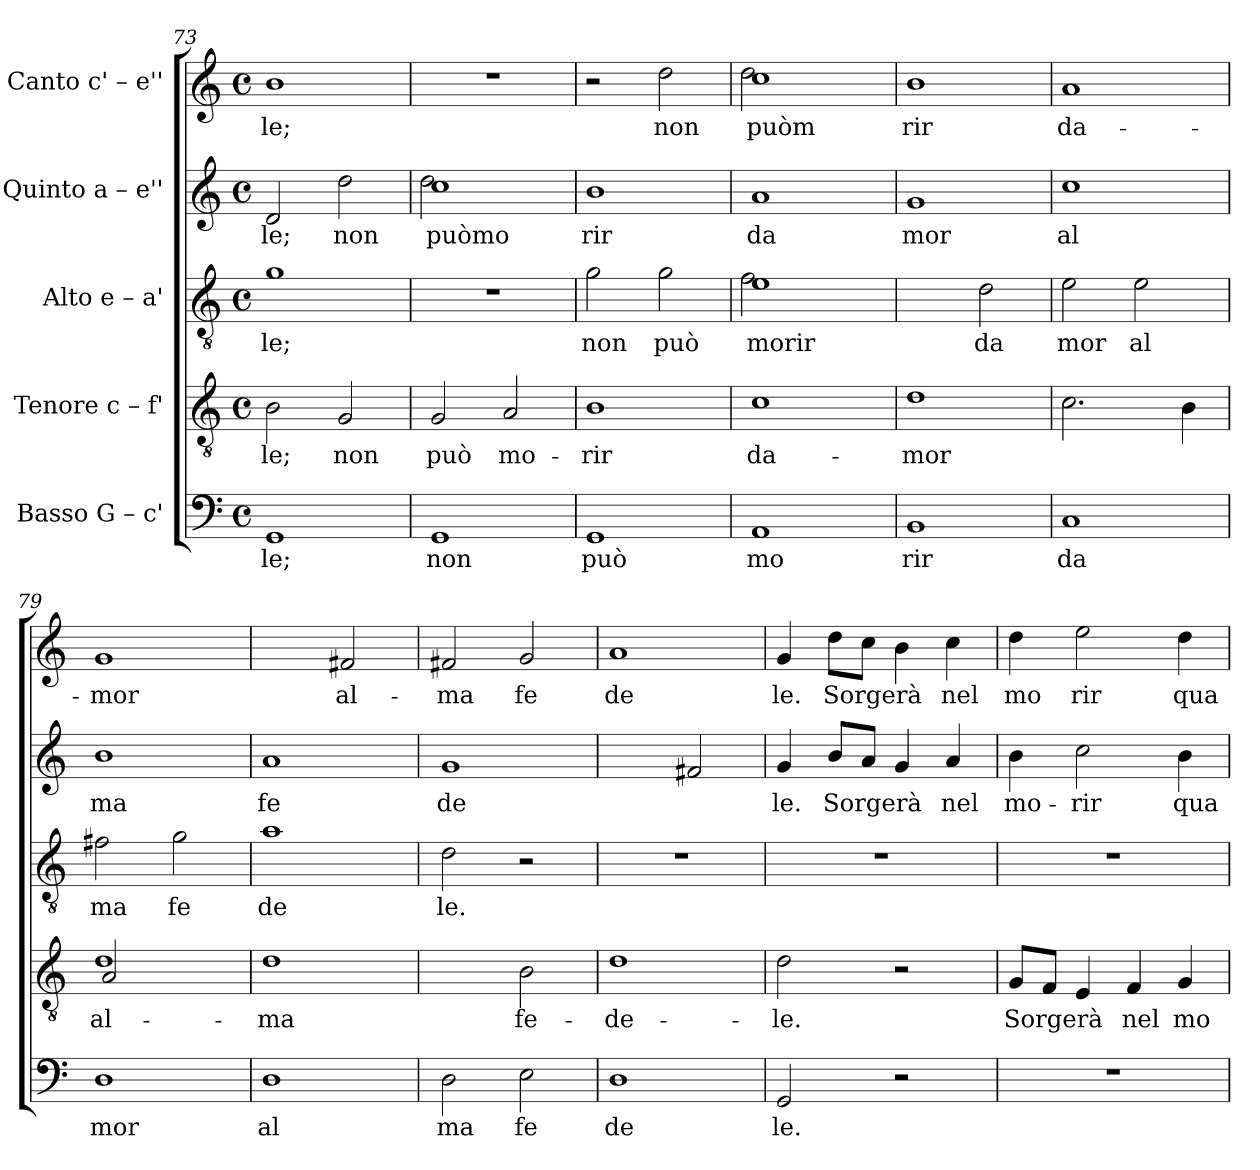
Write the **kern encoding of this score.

**kern	**text	**kern	**text	**kern	**text	**kern	**text	**kern	**text
*part5	*part5	*part4	*part4	*part3	*part3	*part2	*part2	*part1	*part1
*staff5	*staff5	*staff4	*staff4	*staff3	*staff3	*staff2	*staff2	*staff1	*staff1
*I"Basso  G – c'	*	*I"Tenore  c – f'	*	*I"Alto  e – a'	*	*I"Quinto  a – e''	*	*I"Canto  c' – e''	*
*clefF4	*	*clefGv2	*	*clefGv2	*	*clefG2	*	*clefG2	*
*k[]	*	*k[]	*	*k[]	*	*k[]	*	*k[]	*
*C:	*	*C:	*	*C:	*	*C:	*	*C:	*
*M4/4	*	*M4/4	*	*M4/4	*	*M4/4	*	*M4/4	*
*met(c)	*	*met(c)	*	*met(c)	*	*met(c)	*	*met(c)	*
=73	=73	=73	=73	=73	=73	=73	=73	=73	=73
!	!LO:LY:b:rj	!	!LO:LY:b:rj	!	!LO:LY:b:rj	!	!LO:LY:b:rj	!	!LO:LY:b:rj
1GG	le;	2B\	-le;	1g	le;	2d/	le;	1b	-le;
!	!	!	!LO:LY:b:rj	!	!	!	!LO:LY:b:rj	!	!
.	.	2G/	non	.	.	2dd\	non	.	.
=74	=74	=74	=74	=74	=74	=74	=74	=74	=74
!	!LO:LY:b:rj	!	!LO:LY:b:rj	!	!	!	!LO:LY:b:rj	!	!
*	*	*	*	*	*	*^	*	*	*
1GG	non	2G/	può	1r	.	1cc	2dd\	puòmo	1r	.
!	!	!	!LO:LY:b:rj	!	!	!	!	!	!	!
.	.	2A/	mo-	.	.	.	2ryy	.	.	.
=75	=75	=75	=75	=75	=75	=75	=75	=75	=75	=75
!	!LO:LY:b:rj	!	!LO:LY:b:rj	!	!LO:LY:b:rj	!	!	!LO:LY:b:rj	!	!
*	*	*	*	*	*	*v	*v	*	*	*
1GG	può	1B	-rir	2g\	non	1b	rir	2r	.
!	!	!	!	!	!LO:LY:b:rj	!	!	!	!LO:LY:b:rj
.	.	.	.	2g\	può	.	.	2dd\	non
=76	=76	=76	=76	=76	=76	=76	=76	=76	=76
!	!LO:LY:b:rj	!	!LO:LY:b:rj	!	!LO:LY:b:rj	!	!LO:LY:b:rj	!	!LO:LY:b:rj
*	*	*	*	*^	*	*	*	*^	*
1AA	mo	1c	da-	1e	2f\	morir	1a	da	1cc	2dd\	puòm
.	.	.	.	.	2ryy	.	.	.	.	2ryy	.
=77	=77	=77	=77	=77	=77	=77	=77	=77	=77	=77	=77
!	!LO:LY:b:rj	!	!LO:LY:b:rj	!	!	!	!	!LO:LY:b:rj	!	!	!LO:LY:b:rj
*	*	*	*	*v	*v	*	*	*	*v	*v	*
1BB	rir	1d	-mor	2ryy	.	1g	mor	1b	rir
!	!	!	!	!	!LO:LY:b:rj	!	!	!	!
.	.	.	.	2d\	da	.	.	.	.
=78	=78	=78	=78	=78	=78	=78	=78	=78	=78
!	!LO:LY:b:rj	!	!LO:LY:b:rj	!	!LO:LY:b:rj	!	!LO:LY:b:rj	!	!LO:LY:b:rj
1C	da	2.c\	.	2e\	mor	1cc	al	1a	da-
!	!	!	!	!	!LO:LY:b:rj	!	!	!	!
.	.	.	.	2e\	al	.	.	.	.
!	!	!	!LO:LY:b:rj	!	!	!	!	!	!
.	.	4B\	.	.	.	.	.	.	.
=79	=79	=79	=79	=79	=79	=79	=79	=79	=79
!	!LO:LY:b:rj	!	!LO:LY:b:rj	!	!LO:LY:b:rj	!	!LO:LY:b:rj	!	!LO:LY:b:rj
*	*	*^	*	*	*	*	*	*	*
1D	mor	1d	2A/	al-	2f#X\	ma	1b	ma	1g	-mor
!	!	!	!	!	!	!LO:LY:b:rj	!	!	!	!
.	.	.	2ryy	.	2g\	fe	.	.	.	.
=80	=80	=80	=80	=80	=80	=80	=80	=80	=80	=80
!	!LO:LY:b:rj	!	!	!LO:LY:b:rj	!	!LO:LY:b:rj	!	!LO:LY:b:rj	!	!
*	*	*v	*v	*	*	*	*	*	*	*
1D	al	1d	-ma	1a	de	1a	fe	2ryy	.
!	!	!	!	!	!	!	!	!	!LO:LY:b:rj
.	.	.	.	.	.	.	.	2f#X/	al-
!!LO:PB:g=z
=81	=81	=81	=81	=81	=81	=81	=81	=81	=81
!	!LO:LY:b:rj	!	!	!	!LO:LY:b:rj	!	!LO:LY:b:rj	!	!LO:LY:b:rj
2D\	ma	2ryy	.	2d\	le.	1g	de-	2f#X/	-ma
!	!LO:LY:b:rj	!	!LO:LY:b:rj	!	!	!	!	!	!LO:LY:b:rj
2E\	fe	2B\	fe-	2r	.	.	.	2g/	fe
=82	=82	=82	=82	=82	=82	=82	=82	=82	=82
!	!LO:LY:b:rj	!	!LO:LY:b:rj	!	!	!	!	!	!LO:LY:b:rj
1D	de	1d	-de-	1r	.	2ryy	.	1a	de
!	!	!	!	!	!	!	!LO:LY:b:rj	!	!
.	.	.	.	.	.	2f#X/	--	.	.
=83	=83	=83	=83	=83	=83	=83	=83	=83	=83
!	!LO:LY:b:rj	!	!LO:LY:b:rj	!	!	!	!LO:LY:b:rj	!	!LO:LY:b:rj
2GG/	le.	2d\	-le.	1r	.	4g/	-le.	4g/	le.
!	!	!	!	!	!	!	!LO:LY:b:rj	!	!LO:LY:b:rj
.	.	.	.	.	.	8b/L	Sorgerà	8dd\L	Sorgerà
!	!	!	!	!	!	!	!LO:LY:b:rj	!	!LO:LY:b:rj
.	.	.	.	.	.	8a/J	.	8cc\J	.
!	!	!	!	!	!	!	!LO:LY:b:rj	!	!LO:LY:b:rj
2r	.	2r	.	.	.	4g/	.	4b\	.
!	!	!	!	!	!	!	!LO:LY:b:rj	!	!LO:LY:b:rj
.	.	.	.	.	.	4a/	nel	4cc\	nel
=84	=84	=84	=84	=84	=84	=84	=84	=84	=84
!	!	!	!LO:LY:b:rj	!	!	!	!LO:LY:b:rj	!	!LO:LY:b:rj
1r	.	8G/L	Sorgerà	1r	.	4b\	mo-	4dd\	mo
!	!	!	!LO:LY:b:rj	!	!	!	!	!	!
.	.	8F/J	.	.	.	.	.	.	.
!	!	!	!LO:LY:b:rj	!	!	!	!LO:LY:b:rj	!	!LO:LY:b:rj
.	.	4E/	.	.	.	2cc\	-rir	2ee\	rir
!	!	!	!LO:LY:b:rj	!	!	!	!	!	!
.	.	4F/	nel	.	.	.	.	.	.
!	!	!	!LO:LY:b:rj	!	!	!	!LO:LY:b:rj	!	!LO:LY:b:rj
.	.	4G/	mo-	.	.	4b\	qua-	4dd\	qua
=	=	=	=	=	=	=	=	=	=
*-	*-	*-	*-	*-	*-	*-	*-	*-	*-
